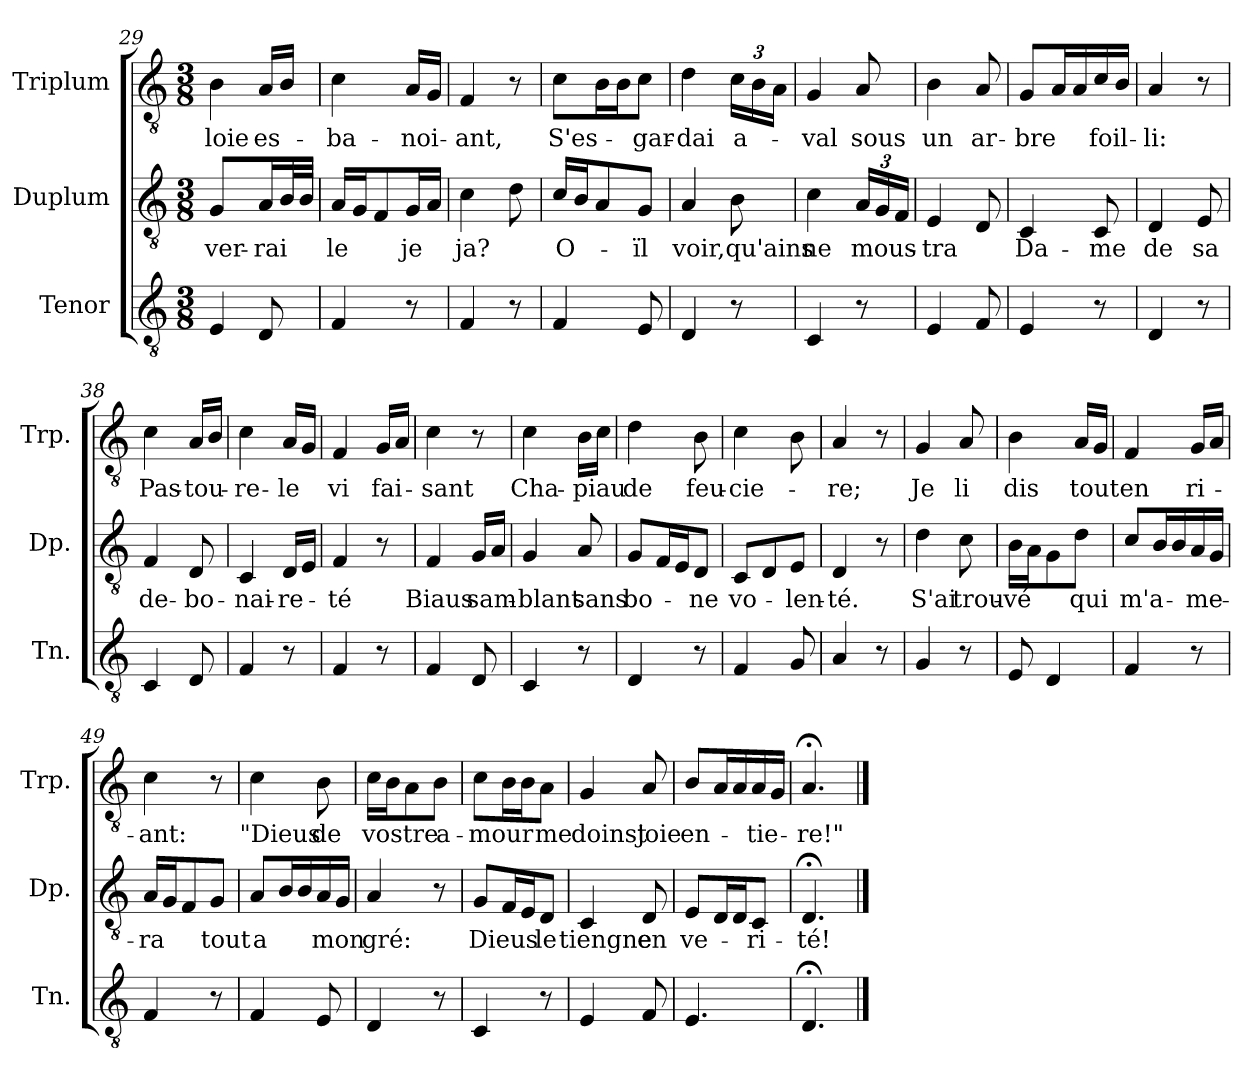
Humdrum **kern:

**kern	**kern	**text	**kern	**text
*part3	*part2	*part2	*part1	*part1
*staff3	*staff2	*staff2	*staff1	*staff1
*I"Tenor	*I"Duplum	*	*I"Triplum	*
*I'Tn.	*I'Dp.	*	*I'Trp.	*
!!LO:LB:g=z
*clefGv2	*clefGv2	*	*clefGv2	*
*k[]	*k[]	*	*k[]	*
*M3/8	*M3/8	*	*M3/8	*
=29	=29	=29	=29	=29
!	!	!LO:LY:b	!	!LO:LY:b
4E/	4G/	ver-	4B\	-loie
!	!	!LO:LY:b	!	!LO:LY:b
8D/	16A/LL	-rai	16A/LL	es-
*	*tremolo	*	*	*
.	32B/	.	16B/JJ	.
.	32B/JJJ	.	.	.
*	*Xtremolo	*	*	*
=30	=30	=30	=30	=30
!	!	!LO:LY:b	!	!LO:LY:b
4F/	16A/LL	le	4c\	-ba-
.	16G/J	.	.	.
.	8F/	.	.	.
!	!	!LO:LY:b	!	!LO:LY:b
8r	16G/L	je	16A/LL	-noi-
.	16A/JJ	.	16G/JJ	.
=31	=31	=31	=31	=31
!	!	!LO:LY:b	!	!LO:LY:b
4F/	4c\	ja?	4F/	-ant,
8r	8d\	.	8r	.
=32	=32	=32	=32	=32
!	!	!LO:LY:b	!	!LO:LY:b
4F/	16c/LL	O-	8c\L	S'es-
.	16B/J	.	.	.
*	*	*	*tremolo	*
.	8A/	.	16B\	.
.	.	.	16B\	.
*	*	*	*Xtremolo	*
!	!	!LO:LY:b	!	!LO:LY:b
8E/	8G/J	-ïl	8c\J	-gar-
=33	=33	=33	=33	=33
!	!	!LO:LY:b	!	!LO:LY:b
4D/	4A/	voir,	4d\	-dai
!	!	!LO:LY:b	!	!
*	*	*	*Xbrackettup	*
!	!	!	!	!LO:LY:b
8r	8B\	qu'ains	24c\LL	a-
.	.	.	24B\	.
.	.	.	24A\JJ	.
=34	=34	=34	=34	=34
!	!	!LO:LY:b	!	!LO:LY:b
4C/	4c\	ne	4G/	-val
*	*Xbrackettup	*	*	*
!	!	!LO:LY:b	!	!LO:LY:b
8r	24A/LL	mous-	8A/	sous
.	24G/	.	.	.
.	24F/JJ	.	.	.
=35	=35	=35	=35	=35
!	!	!LO:LY:b	!	!LO:LY:b
4E/	4E/	-tra	4B\	un
!	!	!	!	!LO:LY:b
8F/	8D/	.	8A/	ar-
=36	=36	=36	=36	=36
!	!	!LO:LY:b	!	!LO:LY:b
4E/	4C/	Da-	8G/L	-bre
*	*	*	*tremolo	*
.	.	.	16A/	.
.	.	.	16A/	.
*	*	*	*Xtremolo	*
!	!	!LO:LY:b	!	!LO:LY:b
8r	8C/	-me	16c/L	foil-
.	.	.	16B/JJ	.
=37	=37	=37	=37	=37
!	!	!LO:LY:b	!	!LO:LY:b
4D/	4D/	de	4A/	-li:
!	!	!LO:LY:b	!	!
8r	8E/	sa	8r	.
=38	=38	=38	=38	=38
!	!	!LO:LY:b	!	!LO:LY:b
4C/	4F/	de-	4c\	Pas-
!	!	!LO:LY:b	!	!LO:LY:b
8D/	8D/	-bo-	16A/LL	-tou-
.	.	.	16B/JJ	.
!!LO:LB:g=z
=39	=39	=39	=39	=39
!	!	!LO:LY:b	!	!LO:LY:b
4F/	4C/	-nai-	4c\	-re-
!	!	!LO:LY:b	!	!LO:LY:b
8r	16D/LL	-re-	16A/LL	-le
.	16E/JJ	.	16G/JJ	.
=40	=40	=40	=40	=40
!	!	!LO:LY:b	!	!LO:LY:b
4F/	4F/	-té	4F/	vi
!	!	!	!	!LO:LY:b
8r	8r	.	16G/LL	fai-
.	.	.	16A/JJ	.
=41	=41	=41	=41	=41
!	!	!LO:LY:b	!	!LO:LY:b
4F/	4F/	Biaus	4c\	-sant
!	!	!LO:LY:b	!	!
8D/	16G/LL	sam-	8r	.
.	16A/JJ	.	.	.
=42	=42	=42	=42	=42
!	!	!LO:LY:b	!	!LO:LY:b
4C/	4G/	-blant	4c\	Cha-
!	!	!LO:LY:b	!	!LO:LY:b
8r	8A/	sans	16B\LL	-piau
.	.	.	16c\JJ	.
=43	=43	=43	=43	=43
!	!	!LO:LY:b	!	!LO:LY:b
4D/	8G/L	bo-	4d\	de
.	16F/L	.	.	.
.	16E/J	.	.	.
!	!	!LO:LY:b	!	!LO:LY:b
8r	8D/J	-ne	8B\	feu-
=44	=44	=44	=44	=44
!	!	!LO:LY:b	!	!LO:LY:b
4F/	8C/L	vo-	4c\	-cie-
.	8D/	.	.	.
!	!	!LO:LY:b	!	!
8G/	8E/J	-len-	8B\	.
=45	=45	=45	=45	=45
!	!	!LO:LY:b	!	!LO:LY:b
4A/	4D/	-té.	4A/	-re;
8r	8r	.	8r	.
=46	=46	=46	=46	=46
!	!	!LO:LY:b	!	!LO:LY:b
4G/	4d\	S'ai	4G/	Je
!	!	!LO:LY:b	!	!LO:LY:b
8r	8c\	trou-	8A/	li
=47	=47	=47	=47	=47
!	!	!LO:LY:b	!	!LO:LY:b
8E/	16B\LL	-vé	4B\	dis
.	16A\J	.	.	.
4D/	8G\	.	.	.
!	!	!LO:LY:b	!	!LO:LY:b
.	8d\J	qui	16A/LL	tout
.	.	.	16G/JJ	.
=48	=48	=48	=48	=48
!	!	!LO:LY:b	!	!LO:LY:b
4F/	8c/L	m'a-	4F/	en
*	*tremolo	*	*	*
.	16B/	.	.	.
.	16B/	.	.	.
*	*Xtremolo	*	*	*
!	!	!LO:LY:b	!	!LO:LY:b
8r	16A/L	-me-	16G/LL	ri-
.	16G/JJ	.	16A/JJ	.
!!LO:LB:g=z
=49	=49	=49	=49	=49
!	!	!LO:LY:b	!	!LO:LY:b
4F/	16A/LL	-ra	4c\	-ant:
.	16G/J	.	.	.
.	8F/	.	.	.
!	!	!LO:LY:b	!	!
8r	8G/J	tout	8r	.
=50	=50	=50	=50	=50
!	!	!LO:LY:b	!	!LO:LY:b
4F/	8A/L	a	4c\	"Dieus
*	*tremolo	*	*	*
.	16B/	.	.	.
.	16B/	.	.	.
*	*Xtremolo	*	*	*
!	!	!LO:LY:b	!	!LO:LY:b
8E/	16A/L	mon	8B\	de
.	16G/JJ	.	.	.
=51	=51	=51	=51	=51
!	!	!LO:LY:b	!	!LO:LY:b
4D/	4A/	gré:	16c\LL	vostre
.	.	.	16B\J	.
.	.	.	8A\	.
!	!	!	!	!LO:LY:b
8r	8r	.	8B\J	a-
=52	=52	=52	=52	=52
!	!	!LO:LY:b	!	!LO:LY:b
4C/	8G/L	Dieus	8c\L	-mour
*	*	*	*tremolo	*
.	16F/L	.	16B\	.
.	16E/J	.	16B\	.
*	*	*	*Xtremolo	*
!	!	!LO:LY:b	!	!LO:LY:b
8r	8D/J	le	8A\J	me
=53	=53	=53	=53	=53
!	!	!LO:LY:b	!	!LO:LY:b
4E/	4C/	tiengne	4G/	doinst
!	!	!LO:LY:b	!	!LO:LY:b
8F/	8D/	en	8A/	joie
=54	=54	=54	=54	=54
!	!	!LO:LY:b	!	!LO:LY:b
4.E/	8E/L	ve-	8B/L	en-
*	*tremolo	*	*	*
*	*	*	*tremolo	*
.	16D/	.	16A/	.
.	16D/	.	16A/	.
*	*	*	*Xtremolo	*
*	*Xtremolo	*	*	*
!	!	!LO:LY:b	!	!LO:LY:b
.	8C/J	-ri-	16A/L	-tie-
.	.	.	16G/JJ	.
=55	=55	=55	=55	=55
!	!	!LO:LY:b	!	!LO:LY:b
4.D;</	4.D;</	-té!	4.A;</	-re!"
==	==	==	==	==
*-	*-	*-	*-	*-
